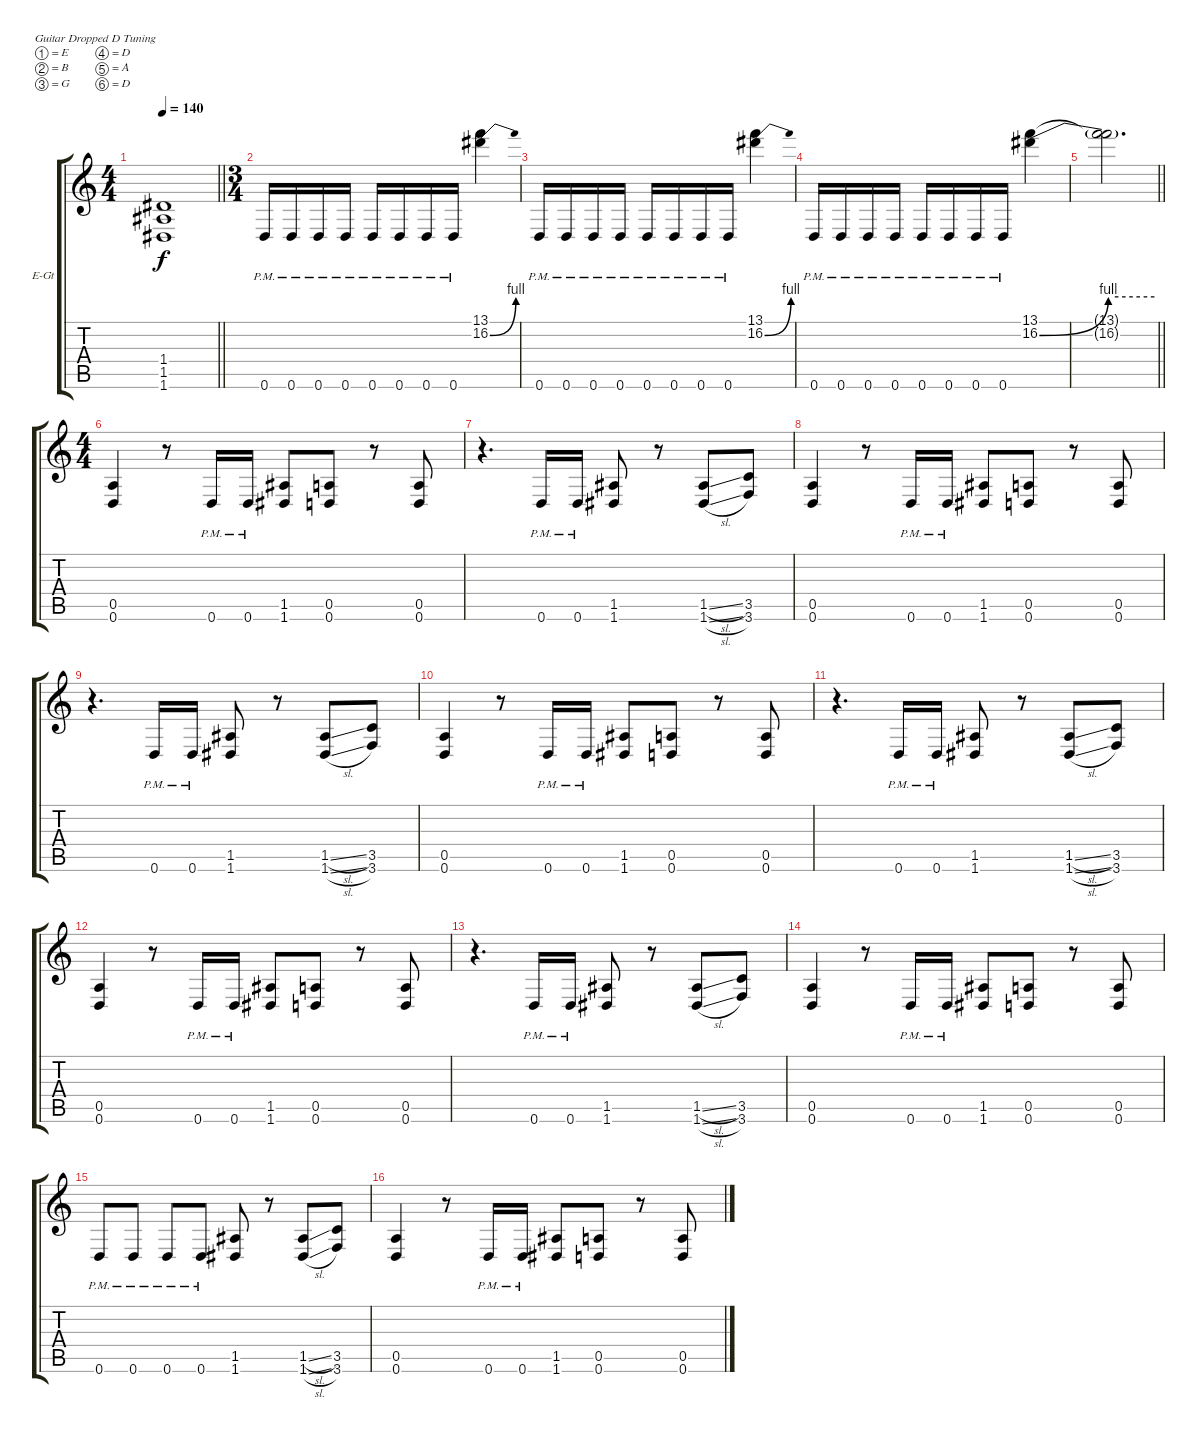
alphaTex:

\bracketExtendMode groupsimilarinstruments
\firstSystemTrackNameOrientation horizontal
\otherSystemsTrackNameOrientation horizontal
\track ("Lead Guitar 2" "E-Gt") {mute instrument distortionguitar}
\staff {score tabs}
\tuning (E4 B3 G3 D3 A2 D2)
\ts (4 4)
\tempo 140
\clef g2
\barLineRight lightlight
\ks c
(1.4 1.5 1.6).1{dy f} |
\ts (3 4)
\beaming (8 2 2 2 2)
0.6{pm}.16 0.6{pm}.16 0.6{pm}.16 0.6{pm}.16 0.6{pm}.16 0.6{pm}.16 0.6{pm}.16 0.6{pm}.16 (13.1 16.2{be (bend 0 0 60 4)}).4 |
0.6{pm}.16 0.6{pm}.16 0.6{pm}.16 0.6{pm}.16 0.6{pm}.16 0.6{pm}.16 0.6{pm}.16 0.6{pm}.16 (13.1 16.2{be (bend 0 0 60 4)}).4 |
0.6{pm}.16 0.6{pm}.16 0.6{pm}.16 0.6{pm}.16 0.6{pm}.16 0.6{pm}.16 0.6{pm}.16 0.6{pm}.16 (13.1 16.2{be (bend 0 0 60 4)}).4 |
\barLineRight lightlight
(13.1{t} 16.2{be (hold 0 4 60 4) t}).2{d} |
\ts (4 4)
\beaming (8 2 2 2 2)
(0.5 0.6).4 r.8 0.6{pm}.16 0.6{pm}.16 (1.5 1.6).8 (0.5 0.6).8 r.8 (0.5 0.6).8 |
r.4{d} 0.6{pm}.16 0.6{pm}.16 (1.5 1.6).8 r.8 (1.5{sl} 1.6{sl}).8 (3.5 3.6).8 |
(0.5 0.6).4 r.8 0.6{pm}.16 0.6{pm}.16 (1.5 1.6).8 (0.5 0.6).8 r.8 (0.5 0.6).8 |
r.4{d} 0.6{pm}.16 0.6{pm}.16 (1.5 1.6).8 r.8 (1.5{sl} 1.6{sl}).8 (3.5 3.6).8 |
(0.5 0.6).4 r.8 0.6{pm}.16 0.6{pm}.16 (1.5 1.6).8 (0.5 0.6).8 r.8 (0.5 0.6).8 |
r.4{d} 0.6{pm}.16 0.6{pm}.16 (1.5 1.6).8 r.8 (1.5{sl} 1.6{sl}).8 (3.5 3.6).8 |
(0.5 0.6).4 r.8 0.6{pm}.16 0.6{pm}.16 (1.5 1.6).8 (0.5 0.6).8 r.8 (0.5 0.6).8 |
r.4{d} 0.6{pm}.16 0.6{pm}.16 (1.5 1.6).8 r.8 (1.5{sl} 1.6{sl}).8 (3.5 3.6).8 |
(0.5 0.6).4 r.8 0.6{pm}.16 0.6{pm}.16 (1.5 1.6).8 (0.5 0.6).8 r.8 (0.5 0.6).8 |
0.6{pm}.8 0.6{pm}.8 0.6{pm}.8 0.6{pm}.8 (1.5 1.6).8 r.8 (1.5{sl} 1.6{sl}).8 (3.5 3.6).8 |
(0.5 0.6).4 r.8 0.6{pm}.16 0.6{pm}.16 (1.5 1.6).8 (0.5 0.6).8 r.8 (0.5 0.6).8
